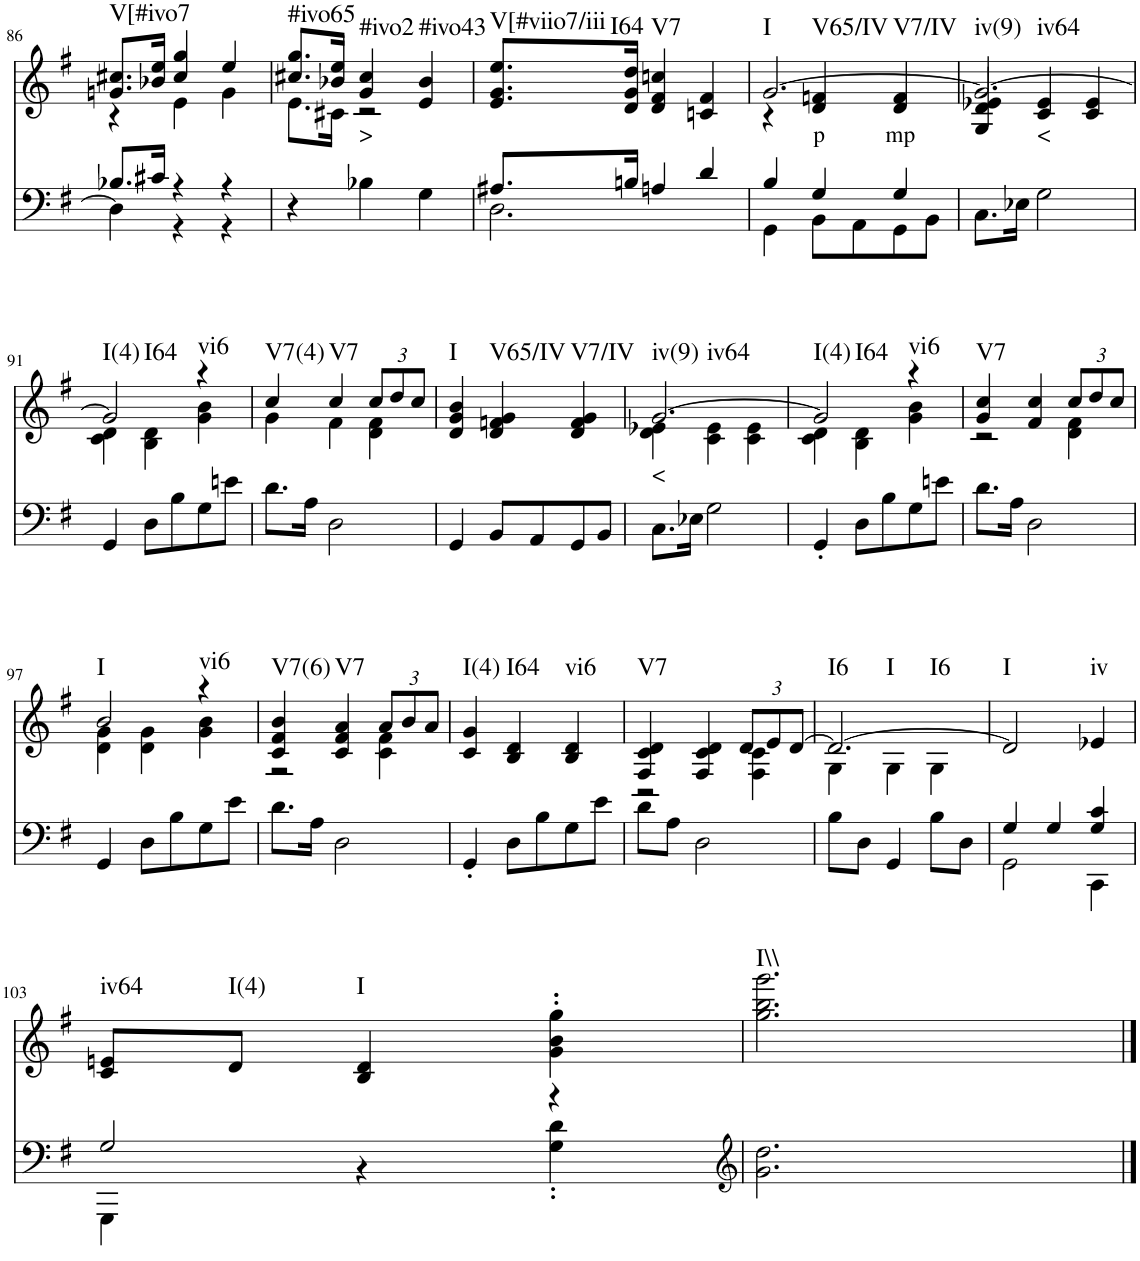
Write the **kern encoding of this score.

**kern	**kern	**text	**harte
*part2	*part1	*part1	*part1
*staff2	*staff1	*staff1	*
*I"piano	*I"piano	*	*
*I'Pno	*I'Pno	*	*
!!LO:PB:g=z
*clefF4	*clefG2	*	*
*k[f#]	*k[f#]	*	*
*G:	*G:	*	*
*M3/4	*M3/4	*	*
=86	=86	=86	=86
*^	*^	*	*
!	!	!	!	!	!LO:H:kt=V[#ivo7
8.B-X/L	4D\]	8.gn/ 8.cc#X/L	4r	.	N
16c#X/Jk	.	16b-X/ 16ee/Jk	.	.	.
4r	4r	4cc#/ 4gg/	4e\	.	.
4r	4r	4ee/	4g\	.	.
=87	=87	=87	=87	=87	=87
!	!	!	!	!	!LO:H:kt=#ivo65
*v	*v	*	*	*	*
4r	8.cc#X/ 8.gg/L	8.e\L	.	N
.	16b-X/ 16ee/Jk	16c#X\Jk	.	.
!	!	!	!LO:LY:a	!LO:H:kt=#ivo2
4B-X\	4g/ 4cc#/	2r	>	N
!	!	!	!	!LO:H:kt=#ivo43
4G\	4e/ 4b-/	.	.	N
*	*v	*v	*	*
=88	=88	=88	=88
*^	*	*	*
!	!	!	!	!LO:H:n=1:kt=V[#viio7/iii
!	!	!	!	!LO:H:n=2:kt=I64
8.A#X/L	2.D\	8.e/ 8.g/ 8.ee/L	.	N N
16Bn/Jk	.	16d/ 16g/ 16dd/Jk	.	.
!	!	!	!	!LO:H:kt=V7
4An/	.	4d/ 4f#/ 4ccn/	.	N
4d/	.	4cn/ 4f#/	.	.
=89	=89	=89	=89	=89
*	*	*^	*	*
!	!	!	!	!	!LO:H:n=1:kt=I
!	!	!	!	!	!LO:H:n=2:kt=V65/IV
!	!	!	!	!	!LO:H:n=3:kt=V7/IV
4B/	4GG\	[2.g/	4r	.	N N N
!	!	!	!	!LO:LY:b	!
4G/	8BB\L	.	4d/ 4fn/	p	.
.	8AA\	.	.	.	.
!	!	!	!	!LO:LY:b	!
4G/	8GG\	.	4d/ 4f/	mp	.
.	8BB\J	.	.	.	.
=90	=90	=90	=90	=90	=90
!	!	!	!	!	!LO:H:n=1:kt=iv(9)
!	!	!	!	!	!LO:H:n=2:kt=iv64
*v	*v	*	*	*	*
8.C\L	2.g/_	4G/ 4d/ 4e-X/	.	N N
16E-X\Jk	.	.	.	.
!	!	!	!LO:LY:b	!
2G\	.	4c/ 4e-/	<	.
.	.	4c/ 4e-/	.	.
!!LO:LB:g=z	!!
=91	=91	=91	=91	=91
!	!	!	!	!LO:H:n=1:kt=I(4)
!	!	!	!	!LO:H:n=2:kt=I64
4GG/	2g/]	4c\ 4d\	.	N N
8D\L	.	4B\ 4d\	.	.
8B\	.	.	.	.
!	!	!	!	!LO:H:kt=vi6
8G\	4r	4g\ 4b\	.	N
8en\J	.	.	.	.
=92	=92	=92	=92	=92
!	!	!	!	!LO:H:kt=V7(4)
8.d\L	4cc/	4g\	.	N
16A\Jk	.	.	.	.
!	!	!	!	!LO:H:kt=V7
2D\	4cc/	4f#\	.	N
*	*Xbrackettup	*	*	*
.	12cc/L	4d\ 4f#\	.	.
.	12dd/	.	.	.
.	12cc/J	.	.	.
*	*v	*v	*	*
=93	=93	=93	=93
!	!	!	!LO:H:kt=I
4GG/	4d/ 4g/ 4b/	.	N
!	!	!	!LO:H:kt=V65/IV
8BB/L	4d/ 4fn/ 4g/	.	N
8AA/	.	.	.
!	!	!	!LO:H:kt=V7/IV
8GG/	4d/ 4f/ 4g/	.	N
8BB/J	.	.	.
=94	=94	=94	=94
*	*^	*	*
!	!	!	!LO:LY:b	!LO:H:n=1:kt=iv(9)
!	!	!	!	!LO:H:n=2:kt=iv64
8.C\L	[2.g/	4d\ 4e-X\	<	N N
16E-X\Jk	.	.	.	.
2G\	.	4c\ 4e-\	.	.
.	.	4c\ 4e-\	.	.
=95	=95	=95	=95	=95
!	!	!	!	!LO:H:n=1:kt=I(4)
!	!	!	!	!LO:H:n=2:kt=I64
4GG'/	2g/]	4c\ 4d\	.	N N
8D\L	.	4B\ 4d\	.	.
8B\	.	.	.	.
!	!	!	!	!LO:H:kt=vi6
8G\	4r	4g\ 4b\	.	N
8en\J	.	.	.	.
=96	=96	=96	=96	=96
!	!	!	!	!LO:H:kt=V7
8.d\L	4g/ 4cc/	2r	.	N
16A\Jk	.	.	.	.
2D\	4f#/ 4cc/	.	.	.
.	12cc/L	4d\ 4f#\	.	.
.	12dd/	.	.	.
.	12cc/J	.	.	.
!!LO:LB:g=z	!!
=97	=97	=97	=97	=97
!	!	!	!	!LO:H:kt=I
4GG/	2b/	4d\ 4g\	.	N
8D\L	.	4d\ 4g\	.	.
8B\	.	.	.	.
!	!	!	!	!LO:H:kt=vi6
8G\	4r	4g\ 4b\	.	N
8e\J	.	.	.	.
=98	=98	=98	=98	=98
!	!	!	!	!LO:H:kt=V7(6)
8.d\L	4c/ 4f#/ 4b/	2r	.	N
16A\Jk	.	.	.	.
!	!	!	!	!LO:H:kt=V7
2D\	4c/ 4f#/ 4a/	.	.	N
.	12a/L	4c\ 4f#\	.	.
.	12b/	.	.	.
.	12a/J	.	.	.
*	*v	*v	*	*
=99	=99	=99	=99
!	!	!	!LO:H:kt=I(4)
4GG'/	4c/ 4g/	.	N
!	!	!	!LO:H:kt=I64
8D\L	4B/ 4d/	.	N
8B\	.	.	.
!	!	!	!LO:H:kt=vi6
8G\	4B/ 4d/	.	N
8e\J	.	.	.
=100	=100	=100	=100
*	*^	*	*
!	!	!	!	!LO:H:kt=V7
8d\L	4F#/ 4c/ 4d/	2r	.	N
8A\J	.	.	.	.
2D\	4F#/ 4c/ 4d/	.	.	.
.	12d/L	4F#\ 4c\	.	.
.	12e/	.	.	.
.	[12d/J	.	.	.
=101	=101	=101	=101	=101
!	!	!	!	!LO:H:n=1:kt=I6
!	!	!	!	!LO:H:n=2:kt=I
!	!	!	!	!LO:H:n=3:kt=I6
8B\L	2.d/_	4G\	.	N N N
8D\J	.	.	.	.
4GG/	.	4G\	.	.
8B\L	.	4G\	.	.
8D\J	.	.	.	.
*	*v	*v	*	*
=102	=102	=102	=102
*^	*	*	*
!	!	!	!	!LO:H:kt=I
4G/	2GG\	2d/]	.	N
4G/	.	.	.	.
!	!	!	!	!LO:H:kt=iv
4G/ 4c/	4CC\	4e-X/	.	N
!!LO:LB:g=z
=103	=103	=103	=103	=103
!	!	!	!	!LO:H:kt=iv64
2G/	4GGG\	8c/ 8en/L	.	N
!	!	!	!	!LO:H:kt=I(4)
.	.	8d/J	.	N
!	!	!	!	!LO:H:kt=I
.	4r	4B/ 4d/	.	N
4r	4G\' 4d\'	4g\' 4b\' 4gg\'	.	.
*v	*v	*	*	*
=104	=104	=104	=104
*clefG2	*	*	*
*^	*	*	*
!	!	!	!	!LO:H:kt=I\\
*v	*v	*	*	*
2.g\ 2.dd\	2.gg\ 2.bb\ 2.ggg\	.	N
==	==	==	==
*-	*-	*-	*-
